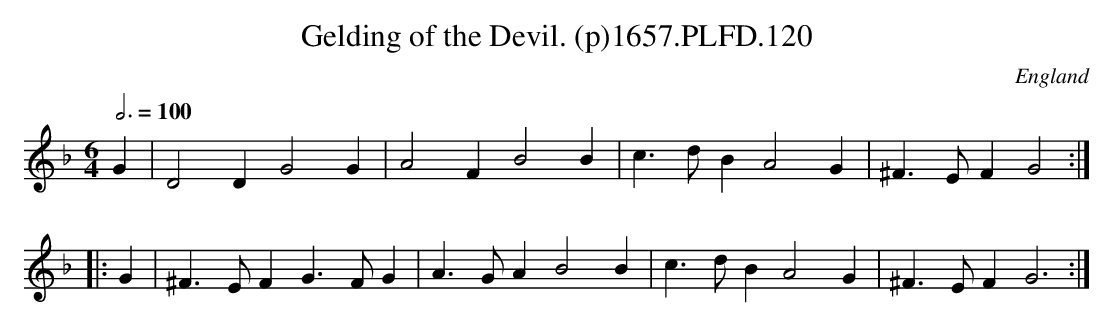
X:1
T:Gelding of the Devil. (p)1657.PLFD.120
M:6/4
L:1/4
Q:3/4=100
O:England
K:F
G|D2 D G2 G|A2 F B2 B|c>dB A2 G|^F>EF G2:|
|:G|^F>EF  G>FG|A>GA B2 B|c>dB A2 G|^F>EF G3:|
